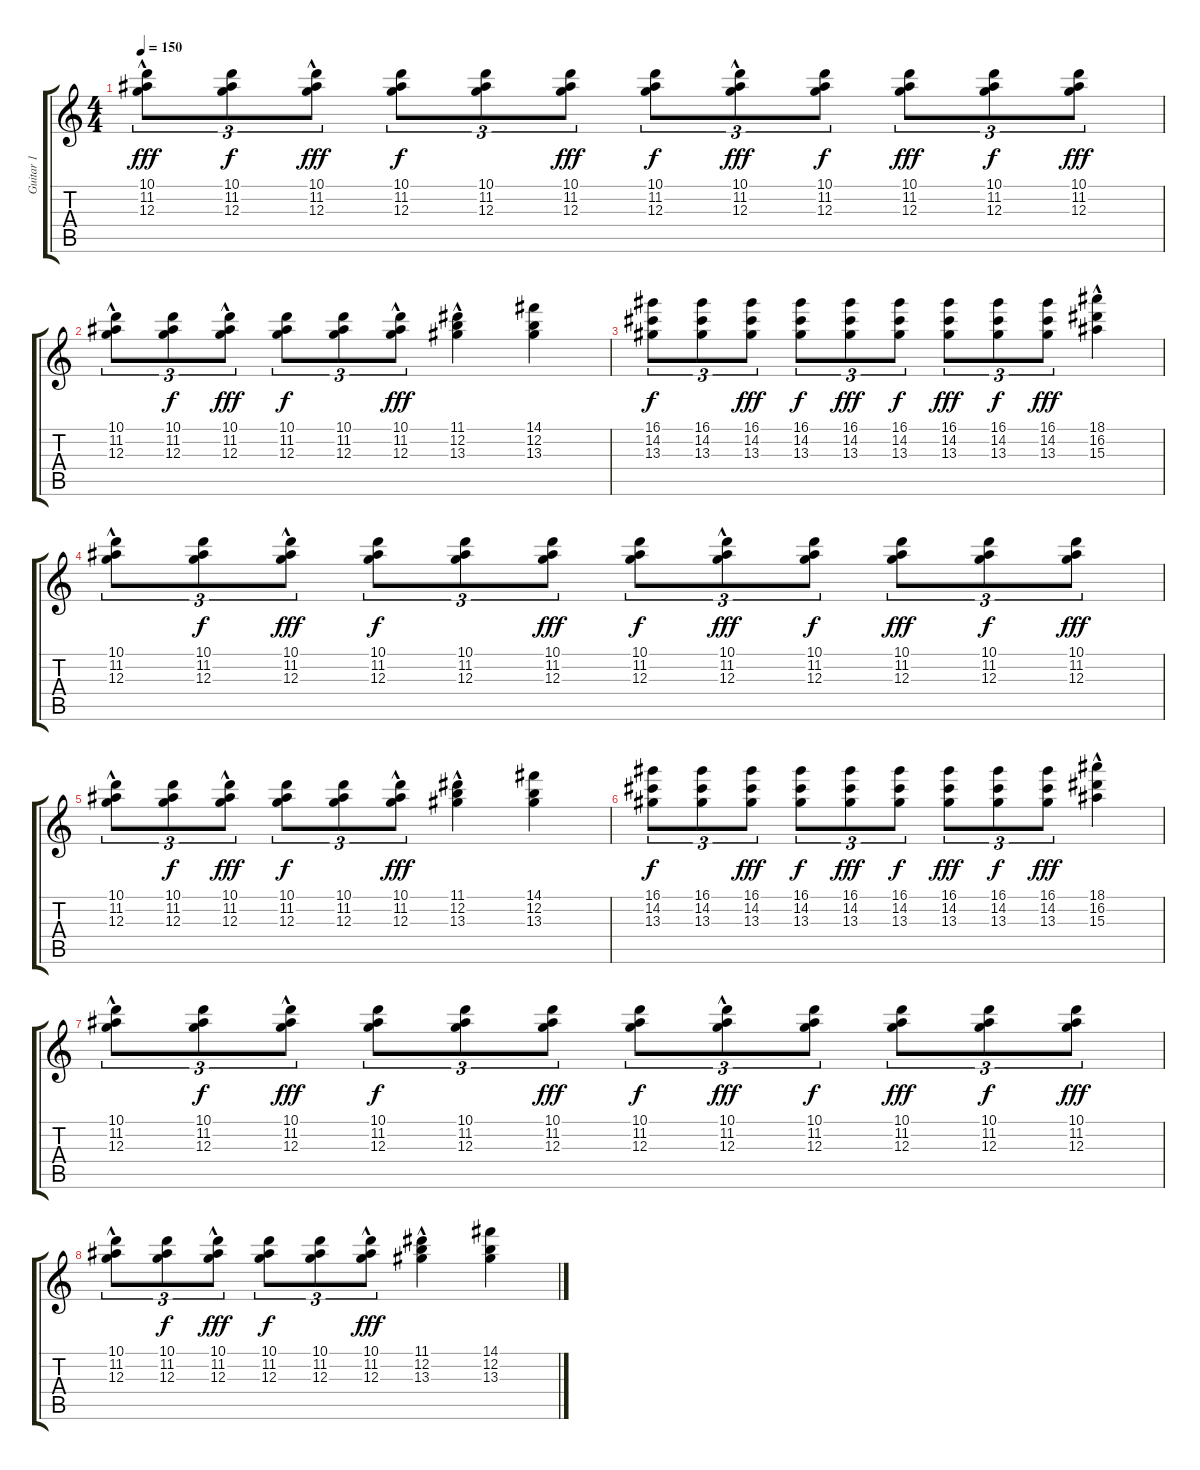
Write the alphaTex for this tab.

\track ("Guitar 1" "Guitar 1") {instrument distortionguitar}
\staff {score tabs}
\tuning (E4 B3 G3 D3 A2 E2) {hide}
\ts (4 4)
\tempo 150
\clef g2
\ks c
(10.1 11.2 12.3{hac}).8{tu (3 2) dy fff} (10.1 11.2 12.3).8{tu (3 2) dy f} (10.1 11.2 12.3{hac}).8{tu (3 2) dy fff} (10.1 11.2 12.3).8{tu (3 2) dy f} (10.1 11.2 12.3).8{tu (3 2)} (10.1 11.2 12.3).8{tu (3 2) dy fff} (10.1 11.2 12.3).8{tu (3 2) dy f} (10.1 11.2 12.3{hac}).8{tu (3 2) dy fff} (10.1 11.2 12.3).8{tu (3 2) dy f} (10.1 11.2 12.3).8{tu (3 2) dy fff} (10.1 11.2 12.3).8{tu (3 2) dy f} (10.1 11.2 12.3).8{tu (3 2) dy fff} |
(10.1 11.2 12.3{hac}).8{tu (3 2)} (10.1 11.2 12.3).8{tu (3 2) dy f} (10.1 11.2 12.3{hac}).8{tu (3 2) dy fff} (10.1 11.2 12.3).8{tu (3 2) dy f} (10.1 11.2 12.3).8{tu (3 2)} (10.1 11.2 12.3{hac}).8{tu (3 2) dy fff} (11.1 12.2 13.3{hac}).4 (14.1 12.2 13.3).4 |
(16.1 14.2 13.3).8{tu (3 2) dy f} (16.1 14.2 13.3).8{tu (3 2)} (16.1 14.2 13.3).8{tu (3 2) dy fff} (16.1 14.2 13.3).8{tu (3 2) dy f} (16.1 14.2 13.3).8{tu (3 2) dy fff} (16.1 14.2 13.3).8{tu (3 2) dy f} (16.1 14.2 13.3).8{tu (3 2) dy fff} (16.1 14.2 13.3).8{tu (3 2) dy f} (16.1 14.2 13.3).8{tu (3 2) dy fff} (18.1{hac} 16.2 15.3{hac}).4 |
(10.1 11.2 12.3{hac}).8{tu (3 2)} (10.1 11.2 12.3).8{tu (3 2) dy f} (10.1 11.2 12.3{hac}).8{tu (3 2) dy fff} (10.1 11.2 12.3).8{tu (3 2) dy f} (10.1 11.2 12.3).8{tu (3 2)} (10.1 11.2 12.3).8{tu (3 2) dy fff} (10.1 11.2 12.3).8{tu (3 2) dy f} (10.1 11.2 12.3{hac}).8{tu (3 2) dy fff} (10.1 11.2 12.3).8{tu (3 2) dy f} (10.1 11.2 12.3).8{tu (3 2) dy fff} (10.1 11.2 12.3).8{tu (3 2) dy f} (10.1 11.2 12.3).8{tu (3 2) dy fff} |
(10.1 11.2 12.3{hac}).8{tu (3 2)} (10.1 11.2 12.3).8{tu (3 2) dy f} (10.1 11.2 12.3{hac}).8{tu (3 2) dy fff} (10.1 11.2 12.3).8{tu (3 2) dy f} (10.1 11.2 12.3).8{tu (3 2)} (10.1 11.2 12.3{hac}).8{tu (3 2) dy fff} (11.1 12.2 13.3{hac}).4 (14.1 12.2 13.3).4 |
(16.1 14.2 13.3).8{tu (3 2) dy f} (16.1 14.2 13.3).8{tu (3 2)} (16.1 14.2 13.3).8{tu (3 2) dy fff} (16.1 14.2 13.3).8{tu (3 2) dy f} (16.1 14.2 13.3).8{tu (3 2) dy fff} (16.1 14.2 13.3).8{tu (3 2) dy f} (16.1 14.2 13.3).8{tu (3 2) dy fff} (16.1 14.2 13.3).8{tu (3 2) dy f} (16.1 14.2 13.3).8{tu (3 2) dy fff} (18.1{hac} 16.2 15.3{hac}).4 |
(10.1 11.2 12.3{hac}).8{tu (3 2)} (10.1 11.2 12.3).8{tu (3 2) dy f} (10.1 11.2 12.3{hac}).8{tu (3 2) dy fff} (10.1 11.2 12.3).8{tu (3 2) dy f} (10.1 11.2 12.3).8{tu (3 2)} (10.1 11.2 12.3).8{tu (3 2) dy fff} (10.1 11.2 12.3).8{tu (3 2) dy f} (10.1 11.2 12.3{hac}).8{tu (3 2) dy fff} (10.1 11.2 12.3).8{tu (3 2) dy f} (10.1 11.2 12.3).8{tu (3 2) dy fff} (10.1 11.2 12.3).8{tu (3 2) dy f} (10.1 11.2 12.3).8{tu (3 2) dy fff} |
(10.1 11.2 12.3{hac}).8{tu (3 2)} (10.1 11.2 12.3).8{tu (3 2) dy f} (10.1 11.2 12.3{hac}).8{tu (3 2) dy fff} (10.1 11.2 12.3).8{tu (3 2) dy f} (10.1 11.2 12.3).8{tu (3 2)} (10.1 11.2 12.3{hac}).8{tu (3 2) dy fff} (11.1 12.2 13.3{hac}).4 (14.1 12.2 13.3).4
